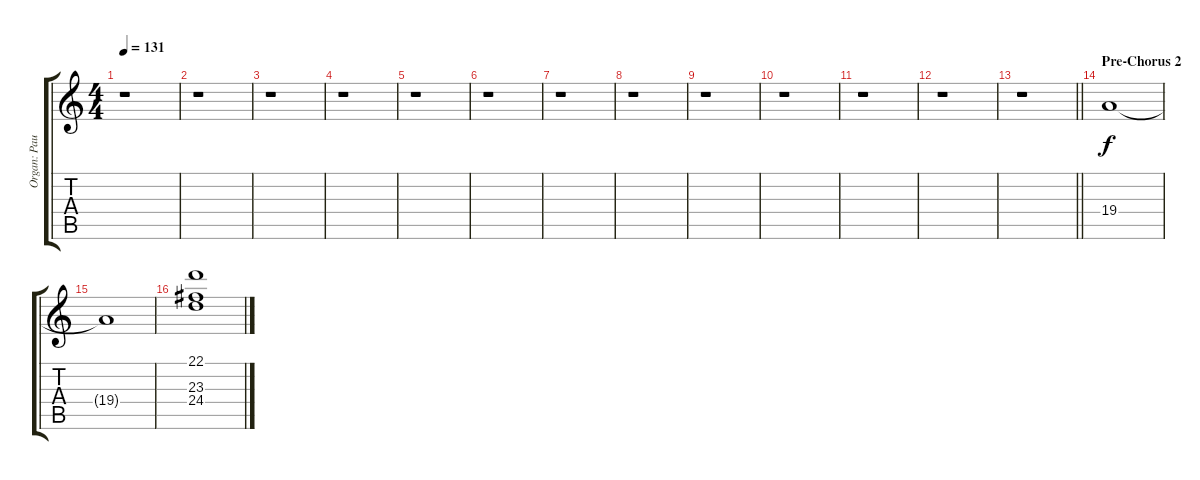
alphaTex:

\track ("Organ: Paul Rodgers" "Organ: Pau") {instrument rockorgan}
\staff {score tabs}
\tuning (E4 B3 G3 D3 A2 E2) {hide}
\ts (4 4)
\tempo 131
\clef g2
\ks c
r.1{dy f} |
r.1 |
r.1 |
r.1 |
r.1 |
r.1 |
r.1 |
r.1 |
r.1 |
r.1 |
r.1 |
r.1 |
\barLineRight lightlight
r.1 |
\section ("" "Pre-Chorus 2")
19.4.1 |
19.4{t}.1 |
(22.1 23.3 24.4).1
